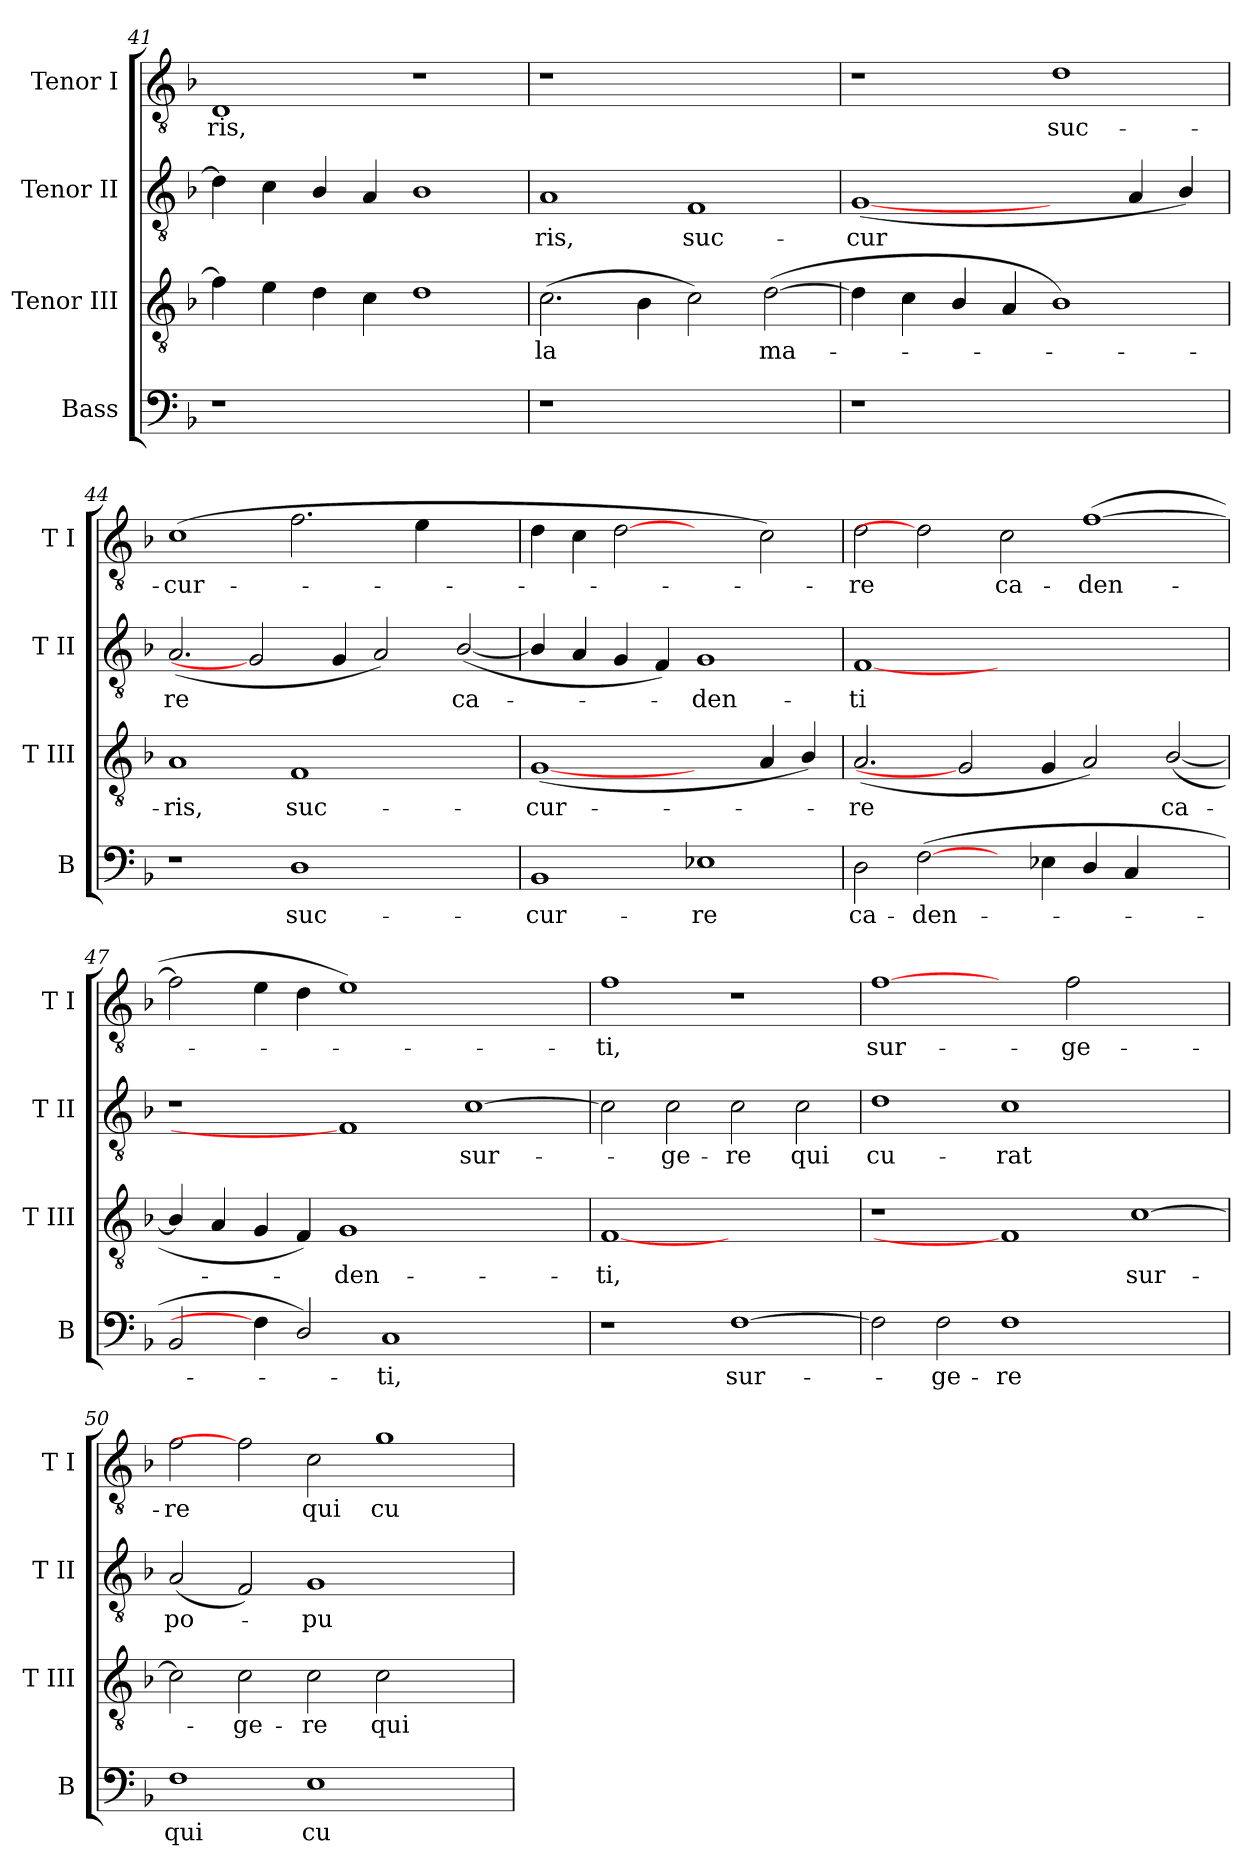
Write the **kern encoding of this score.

**kern	**text	**kern	**text	**kern	**text	**kern	**text
*part4	*part4	*part3	*part3	*part2	*part2	*part1	*part1
*staff4	*staff4	*staff3	*staff3	*staff2	*staff2	*staff1	*staff1
*I"Bass	*	*I"Tenor III	*	*I"Tenor II	*	*I"Tenor I	*
*I'B	*	*I'T III	*	*I'T II	*	*I'T I	*
*clefF4	*	*clefGv2	*	*clefGv2	*	*clefGv2	*
*k[b-]	*	*k[b-]	*	*k[b-]	*	*k[b-]	*
*F:	*	*F:	*	*F:	*	*F:	*
=41	=41	=41	=41	=41	=41	=41	=41
!	!	!	!	!	!	!	!LO:LY:b
1r	.	4f\]	.	4d\]	.	1D	ris,
.	.	4e\	.	4c\	.	.	.
.	.	4d\	.	4B-/	.	.	.
.	.	4c\	.	4A/	.	.	.
1ryy	.	1d	.	1B-	.	1r	.
=42	=42	=42	=42	=42	=42	=42	=42
!	!	!	!LO:LY:b	!	!LO:LY:b	!	!
1r	.	(>2.c\	la	1A	ris,	1r	.
.	.	4B-\	.	.	.	.	.
!	!	!	!	!	!LO:LY:b	!	!
1ryy	.	2c\)	.	1F	suc-	1ryy	.
!	!	!	!LO:LY:b	!	!	!	!
.	.	(>[2d\	ma-	.	.	.	.
!!LO:LB:g=z
=43	=43	=43	=43	=43	=43	=43	=43
!	!	!	!	!	!LO:LY:b	!	!
1r	.	4d\]	.	(<[1G	-cur	1r	.
.	.	4c\	.	.	.	.	.
.	.	4B-/	.	.	.	.	.
.	.	4A/	.	.	.	.	.
!	!	!	!	!	!	!	!LO:LY:b
1ryy	.	1B-)	.	2ryy	.	1d	suc-
.	.	.	.	4A/	.	.	.
.	.	.	.	4B-/)	.	.	.
!!LO:LB:g=z
=44	=44	=44	=44	=44	=44	=44	=44
!	!	!	!LO:LY:b	!	!LO:LY:b	!	!LO:LY:b
1r	.	1A	ris,	(<2.A/	re	(>1c	-cur-
.	.	.	.	2G]	.	.	.
!	!LO:LY:b	!	!LO:LY:b	!	!	!	!
1D	suc-	1F	suc-	.	.	2.f\	.
.	.	.	.	4G/	.	.	.
.	.	.	.	2A/)	.	.	.
.	.	.	.	.	.	4e\	.
!	!	!	!	!	!LO:LY:b	!	!
2ryy	.	2ryy	.	(<[2B-/	ca-	2ryy	.
=45	=45	=45	=45	=45	=45	=45	=45
!	!LO:LY:b	!	!LO:LY:b	!	!	!	!
1BB-	-cur-	(<[1G	-cur-	4B-/]	.	4d\	.
.	.	.	.	4A/	.	4c\	.
.	.	.	.	4G/	.	[2d	.
.	.	.	.	4F/)	.	.	.
!	!LO:LY:b	!	!	!	!LO:LY:b	!	!
1E-X	-re	2ryy	.	1G	den-	2ryy	.
.	.	4A/	.	.	.	2c\)	.
.	.	4B-/)	.	.	.	.	.
=46	=46	=46	=46	=46	=46	=46	=46
!	!LO:LY:b	!	!LO:LY:b	!	!LO:LY:b	!	!LO:LY:b
2D\	ca-	(<2.A/	re	[1F	-ti	2d\	re
!	!LO:LY:b	!	!	!	!	!	!
(>[2F\	-den-	.	.	.	.	2d]	.
.	.	2G]	.	.	.	.	.
!	!	!	!	!	!	!	!LO:LY:b
4ryy	.	.	.	1.ryy	.	2c\	ca-
4E-X\	.	4G/	.	.	.	.	.
!	!	!	!	!	!	!	!LO:LY:b
4D/	.	2A/)	.	.	.	(>[1f	-den-
4C/	.	.	.	.	.	.	.
!	!	!	!LO:LY:b	!	!	!	!
2ryy	.	(<[2B-/	ca-	.	.	.	.
=47	=47	=47	=47	=47	=47	=47	=47
2BB-/	.	4B-/]	.	1r	.	2f\]	.
.	.	4A/	.	.	.	.	.
4F\]	.	4G/	.	.	.	4e\	.
2D/)	.	4F/)	.	.	.	4d\	.
!	!	!	!LO:LY:b	!	!	!	!
.	.	1G	den-	1F]	.	1e)	.
!	!LO:LY:b	!	!	!	!	!	!
1C	ti,	.	.	.	.	.	.
!	!	!	!	!	!LO:LY:b	!	!
.	.	1ryy	.	[1c	sur-	1ryy	.
2.ryy	.	.	.	.	.	.	.
=48	=48	=48	=48	=48	=48	=48	=48
!	!	!	!LO:LY:b	!	!	!	!LO:LY:b
1r	.	[1F	-ti,	2c\]	.	1f	ti,
!	!	!	!	!	!LO:LY:b	!	!
.	.	.	.	2c\	ge-	.	.
!	!LO:LY:b	!	!	!	!LO:LY:b	!	!
[1F	sur-	1ryy	.	2c\	-re	1r	.
!	!	!	!	!	!LO:LY:b	!	!
.	.	.	.	2c\	qui	.	.
=49	=49	=49	=49	=49	=49	=49	=49
!	!	!	!	!	!LO:LY:b	!	!LO:LY:b
2F\]	.	1r	.	1d	cu-	[1f	sur-
!	!LO:LY:b	!	!	!	!	!	!
2F\	ge-	.	.	.	.	.	.
!	!LO:LY:b	!	!	!	!LO:LY:b	!	!
1F	-re	1F]	.	1c	-rat	2ryy	.
!	!	!	!	!	!	!	!LO:LY:b
.	.	.	.	.	.	2f\	-ge-
!	!	!	!LO:LY:b	!	!	!	!
1ryy	.	[1c	sur-	1ryy	.	1ryy	.
!!LO:PB:g=z
=50	=50	=50	=50	=50	=50	=50	=50
!	!LO:LY:b	!	!	!	!LO:LY:b	!	!LO:LY:b
1F	qui	2c\]	.	(<2A/	po-	2f\	-re
!	!	!	!LO:LY:b	!	!	!	!
.	.	2c\	ge-	2F/)	.	2f]	.
!	!LO:LY:b	!	!LO:LY:b	!	!LO:LY:b	!	!LO:LY:b
1E	cu-	2c\	-re	1G	pu-	2c\	qui
!	!	!	!LO:LY:b	!	!	!	!LO:LY:b
.	.	2c\	qui	.	.	1g	cu-
2ryy	.	2ryy	.	2ryy	.	.	.
=	=	=	=	=	=	=	=
*-	*-	*-	*-	*-	*-	*-	*-
